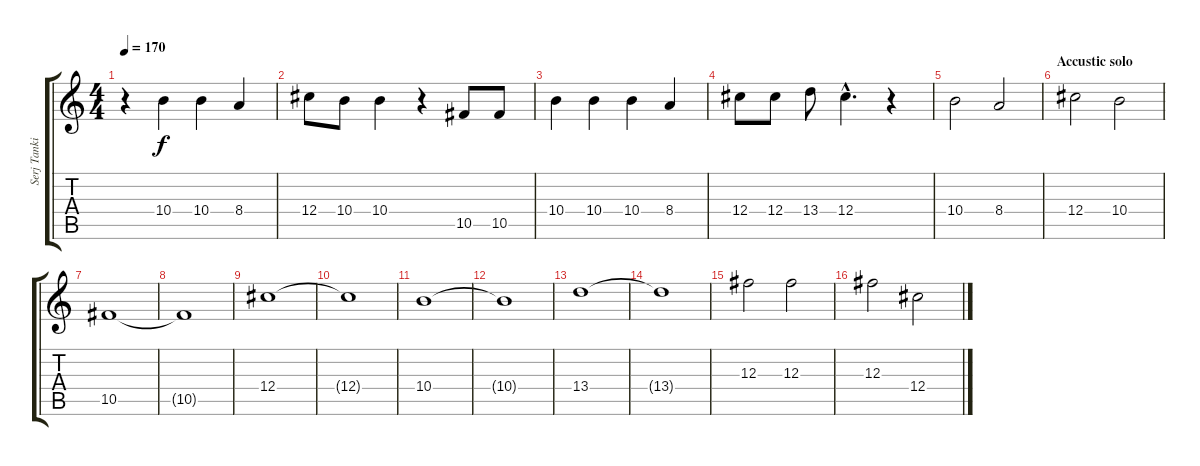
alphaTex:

\track ("Serj Tankian-voice" "Serj Tanki") {instrument acousticguitarsteel}
\staff {score tabs}
\tuning (Eb4 Bb3 Gb3 Db3 Ab2 Db2) {hide}
\ts (4 4)
\tempo 170
\clef g2
\ks c
r.4{dy f} 10.4.4 10.4.4 8.4.4 |
12.4.8 10.4.8 10.4.4 r.4 10.5.8 10.5.8 |
10.4.4 10.4.4 10.4.4 8.4.4 |
12.4.8 12.4.8 13.4.8 12.4{hac}.4{d} r.4 |
10.4.2 8.4.2 |
\section ("" "Accustic solo")
12.4.2 10.4.2 |
10.5.1 |
10.5{t}.1 |
12.4.1 |
12.4{t}.1 |
10.4.1 |
10.4{t}.1 |
13.4.1 |
13.4{t}.1 |
12.3.2{instrument overdrivenguitar} 12.3.2 |
12.3.2 12.4.2
